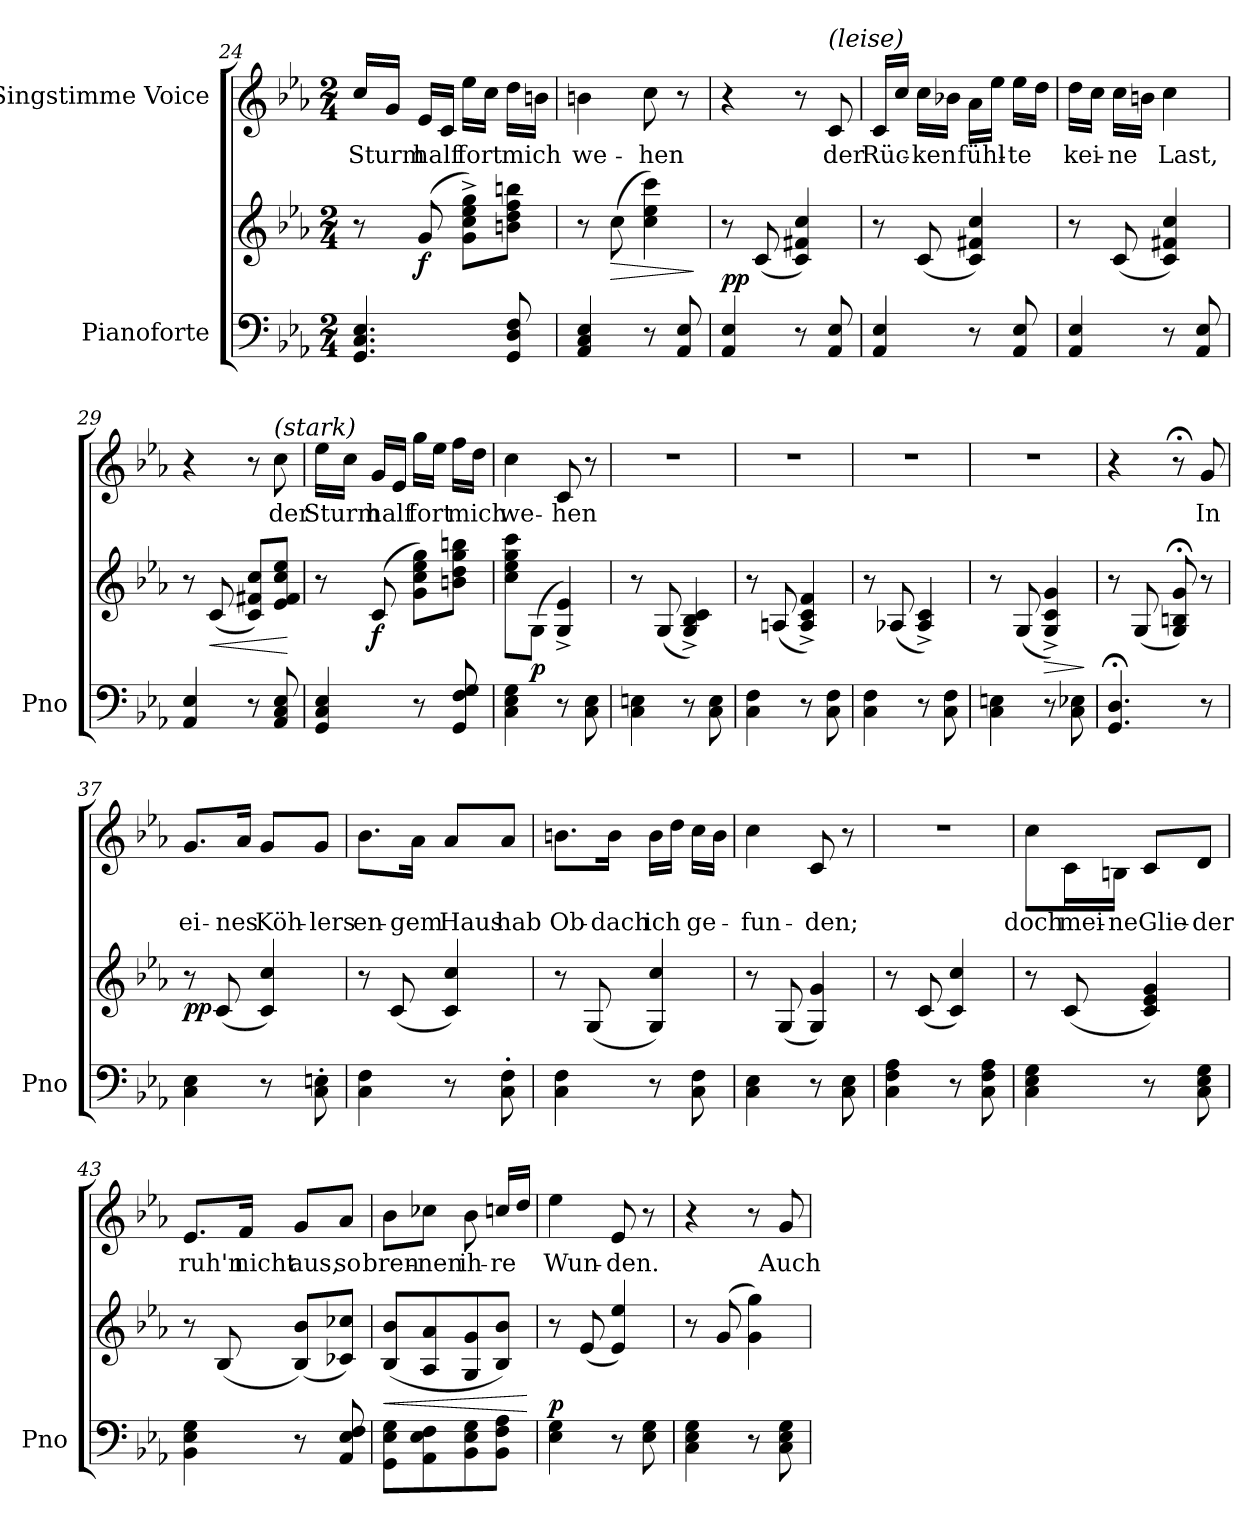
**kern	**kern	**dynam	**kern	**text
*part2	*part2	*part2	*part1	*part1
*staff3	*staff2	*staff2/3	*staff1	*staff1
*I"Pianoforte	*	*	*I"Singstimme Voice	*
*I'Pno	*	*	*	*
!!LO:LB:g=z
*clefF4	*clefG2	*	*clefG2	*
*k[b-e-a-]	*k[b-e-a-]	*	*k[b-e-a-]	*
*M2/4	*M2/4	*	*M2/4	*
=24	=24	=24	=24	=24
!	!	!	!	!LO:LY:b
4.GG/ 4.C/ 4.E-/	8r	.	16cc/LL	-Sturm
.	.	.	16g/JJ	.
!	!	!LO:DY:b	!	!LO:LY:b
.	(>8g/	f	16e-/LL	half
.	.	.	16c/JJ	.
!	!	!	!	!LO:LY:b
.	8g\^ 8cc\^ 8ee-\^ 8gg\^L)	.	16ee-\LL	-fort
.	.	.	16cc\JJ	.
!	!	!	!	!LO:LY:b
8GG/ 8D/ 8F/	8bn\ 8dd\ 8ff\ 8bbn\J	.	16dd\LL	mich
.	.	.	16bn\JJ	.
=25	=25	=25	=25	=25
!	!	!	!	!LO:LY:b
4AA-/ 4C/ 4E-/	8r	.	4bn\	we-
!	!	!LO:HP:b	!	!
.	(>8cc\	>	.	.
!	!	!	!	!LO:LY:b
8r	4cc\ 4ee-\ 4ccc\)	.	8cc\	-hen
8AA-/ 8E-/	.	.	8r	.
.	.	]	.	.
=26	=26	=26	=26	=26
!	!	!LO:DY:a=2	!	!
4AA-/ 4E-/	8r	pp	4r	.
.	(<8c/	.	.	.
8r	4c/ 4f#X/ 4cc/)	.	8r	.
!	!	!	!LO:TX:a:i:t=(leise)	!
!	!	!	!	!LO:LY:b
8AA-/ 8E-/	.	.	8c/	der
=27	=27	=27	=27	=27
!	!	!	!	!LO:LY:b
4AA-/ 4E-/	8r	.	16c/LL	Rüc-
.	.	.	16cc/JJ	.
!	!	!	!	!LO:LY:b
.	(<8c/	.	16cc\LL	-ken
.	.	.	16b-X\JJ	.
!	!	!	!	!LO:LY:b
8r	4c/ 4f#X/ 4cc/)	.	16a-\LL	fühl-
.	.	.	16ee-\JJ	.
!	!	!	!	!LO:LY:b
8AA-/ 8E-/	.	.	16ee-\LL	-te
.	.	.	16dd\JJ	.
=28	=28	=28	=28	=28
!	!	!	!	!LO:LY:b
4AA-/ 4E-/	8r	.	16dd\LL	kei-
.	.	.	16cc\JJ	.
!	!	!	!	!LO:LY:b
.	(<8c/	.	16cc\LL	-ne
.	.	.	16bn\JJ	.
!	!	!	!	!LO:LY:b
8r	4c/ 4f#X/ 4cc/)	.	4cc\	Last,
8AA-/ 8E-/	.	.	.	.
!!LO:LB:g=z
=29	=29	=29	=29	=29
4AA-/ 4E-/	8r	.	4r	.
!	!	!LO:HP:b	!	!
.	(<8c/	<	.	.
8r	8c/ 8f#X/ 8cc/L)	.	8r	.
!	!	!	!LO:TX:a:i:t=(stark)	!
!	!	!	!	!LO:LY:b
8AA-/ 8C/ 8E-/	8e-/ 8f#/ 8cc/ 8ee-/J	.	8cc\	der
.	.	[	.	.
=30	=30	=30	=30	=30
!	!	!	!	!LO:LY:b
4GG/ 4C/ 4E-/	8r	.	16ee-\LL	-Sturm
.	.	.	16cc\JJ	.
!	!	!LO:DY:b	!	!LO:LY:b
.	(>8c/	f	16g/LL	half
.	.	.	16e-/JJ	.
!	!	!	!	!LO:LY:b
8r	8g\ 8cc\ 8ee-\ 8gg\L)	.	16gg\LL	-fort
.	.	.	16ee-\JJ	.
!	!	!	!	!LO:LY:b
8GG/ 8F/ 8G/	8bn\ 8dd\ 8gg\ 8bbn\J	.	16ff\LL	mich
.	.	.	16dd\JJ	.
=31	=31	=31	=31	=31
!	!	!	!	!LO:LY:b
4C\ 4E-\ 4G\	8cc\ 8ee-\ 8gg\ 8ccc\L	.	4cc\	we-
!	!	!LO:DY:b	!	!
.	(>8G\J	p	.	.
!	!	!	!	!LO:LY:b
8r	4G/^ 4e-/^)	.	8c/	-hen
8C\ 8E-\	.	.	8r	.
=32	=32	=32	=32	=32
4C\ 4En\	8r	.	2r	.
.	(<8G/	.	.	.
8r	4G/^ 4B-/^ 4c/^)	.	.	.
8C\ 8E\	.	.	.	.
=33	=33	=33	=33	=33
4C\ 4F\	8r	.	2r	.
.	(<8An/	.	.	.
8r	4A/^ 4c/^ 4f/^)	.	.	.
8C\ 8F\	.	.	.	.
=34	=34	=34	=34	=34
4C\ 4F\	8r	.	2r	.
.	(<8A-X/	.	.	.
8r	4A-/^ 4c/^)	.	.	.
8C\ 8F\	.	.	.	.
=35	=35	=35	=35	=35
4C\ 4En\	8r	.	2r	.
.	(<8G/	.	.	.
!	!	!LO:HP:b	!	!
8r	4G/^ 4c/^ 4g/^)	>	.	.
8C\ 8E-X\	.	.	.	.
.	.	]	.	.
!!LO:PB:g=z
=36	=36	=36	=36	=36
4.GG/;< 4.D/;<	8r	.	4r	.
.	(<8G/	.	.	.
.	8G/;< 8Bn/;< 8g/;<)	.	8r;<	.
!	!	!	!	!LO:LY:b
8r	8r	.	8g/	In
=37	=37	=37	=37	=37
!	!	!LO:DY:b	!	!LO:LY:b
4C\ 4E-\	8r	pp	8.g/L	ei-
.	(<8c/	.	.	.
!	!	!	!	!LO:LY:b
.	.	.	16a-/Jk	-nes
!	!	!	!	!LO:LY:b
8r	4c/ 4cc/)	.	8g/L	Köh-
!	!	!	!	!LO:LY:b
8C\' 8En\'	.	.	8g/J	-lers
=38	=38	=38	=38	=38
!	!	!	!	!LO:LY:b
4C\ 4F\	8r	.	8.b-\L	en-
.	(<8c/	.	.	.
!	!	!	!	!LO:LY:b
.	.	.	16a-\Jk	-gem
!	!	!	!	!LO:LY:b
8r	4c/ 4cc/)	.	8a-/L	Haus
!	!	!	!	!LO:LY:b
8C\' 8F\'	.	.	8a-/J	hab
=39	=39	=39	=39	=39
!	!	!	!	!LO:LY:b
4C\ 4F\	8r	.	8.bn\L	Ob-
.	(<8G/	.	.	.
!	!	!	!	!LO:LY:b
.	.	.	16b\Jk	-dach
!	!	!	!	!LO:LY:b
8r	4G/ 4cc/)	.	16b\LL	ich
.	.	.	16dd\JJ	.
!	!	!	!	!LO:LY:b
8C\ 8F\	.	.	16cc\LL	ge-
.	.	.	16b\JJ	.
=40	=40	=40	=40	=40
!	!	!	!	!LO:LY:b
4C\ 4E-\	8r	.	4cc\	-fun-
.	(<8G/	.	.	.
!	!	!	!	!LO:LY:b
8r	4G/ 4g/)	.	8c/	-den;
8C\ 8E-\	.	.	8r	.
=41	=41	=41	=41	=41
4C\ 4F\ 4A-\	8r	.	2r	.
.	(<8c/	.	.	.
8r	4c/ 4cc/)	.	.	.
8C\ 8F\ 8A-\	.	.	.	.
!!LO:PB:g=z
=42	=42	=42	=42	=42
!	!	!	!	!LO:LY:b
4C\ 4E-\ 4G\	8r	.	8cc\L	doch
!	!	!	!	!LO:LY:b
.	(<8c/	.	16c\L	mei-
!	!	!	!	!LO:LY:b
.	.	.	16Bn\JJ	-ne
!	!	!	!	!LO:LY:b
8r	4c/ 4e-/ 4g/)	.	8c/L	Glie-
!	!	!	!	!LO:LY:b
8C\ 8E-\ 8G\	.	.	8d/J	-der
=43	=43	=43	=43	=43
!	!	!	!	!LO:LY:b
4BB-\ 4E-\ 4G\	8r	.	8.e-/L	ruh'n
.	(<8B-/	.	.	.
!	!	!	!	!LO:LY:b
.	.	.	16f/Jk	nicht
!	!	!	!	!LO:LY:b
8r	(<8B-/ 8b-/L)	.	8g/L	aus,
!	!	!	!	!LO:LY:b
8AA-/ 8E-/ 8F/	8c-X/ 8cc-X/J)	.	8a-/J	so
=44	=44	=44	=44	=44
!	!	!LO:HP:b	!	!LO:LY:b
8GG\ 8E-\ 8G\L	(<8B-/ 8b-/L	<	8b-\L	bren-
!	!	!	!	!LO:LY:b
8AA-\ 8E-\ 8F\	8A-/ 8a-/	.	8cc-X\J	-nen
!	!	!	!	!LO:LY:b
8BB-\ 8E-\ 8G\	8G/ 8g/	.	8b-\	ih-
!	!	!	!	!LO:LY:b
8BB-\ 8F\ 8A-\J	8B-/ 8b-/J)	.	16ccn/LL	-re
.	.	.	16dd/JJ	.
.	.	[	.	.
=45	=45	=45	=45	=45
!	!	!LO:DY:a=2	!	!LO:LY:b
4E-\ 4G\	8r	p	4ee-\	Wun-
.	(<8e-/	.	.	.
!	!	!	!	!LO:LY:b
8r	4e-/ 4ee-/)	.	8e-/	-den.
8E-\ 8G\	.	.	8r	.
=46	=46	=46	=46	=46
4C\ 4E-\ 4G\	8r	.	4r	.
.	(>8g/	.	.	.
8r	4g\ 4gg\)	.	8r	.
!	!	!	!	!LO:LY:b
8C\ 8E-\ 8G\	.	.	8g/	Auch
=	=	=	=	=
*-	*-	*-	*-	*-
